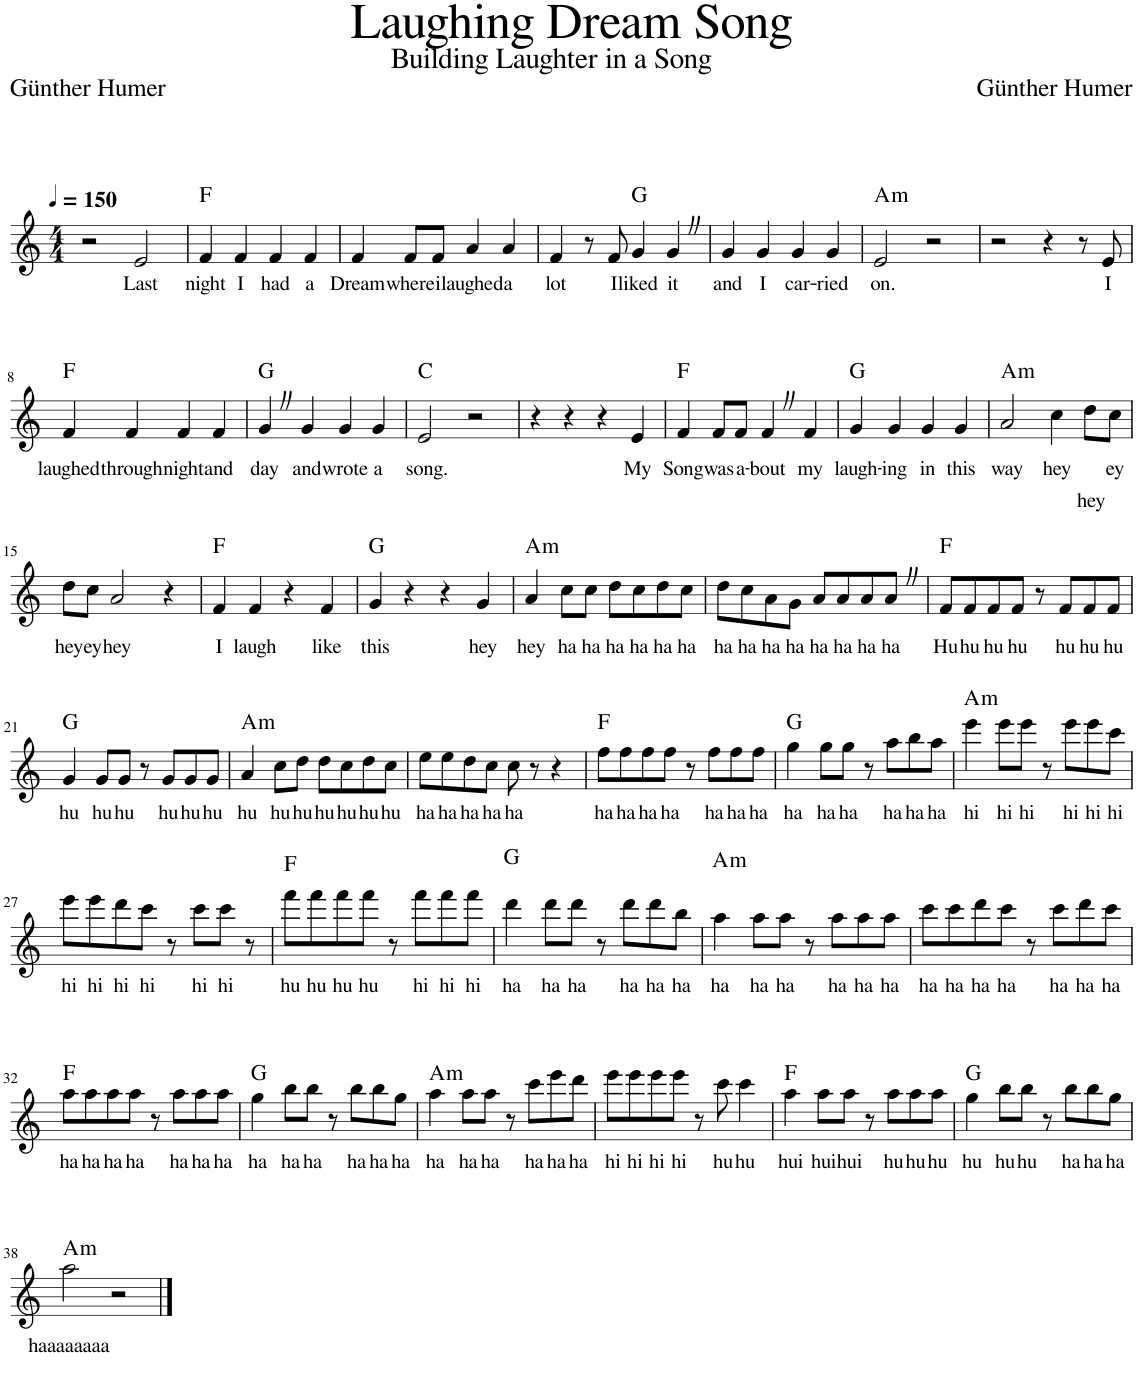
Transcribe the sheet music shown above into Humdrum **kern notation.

**kern	**text	**harte
*part1	*part1	*part1
*staff1	*staff1	*
*I"Choir	*	*
*I'Ch	*	*
*clefG2	*	*
*k[]	*	*
*M4/4	*	*
=1	=1	=1
!LO:TX:a:B:t=𝅘𝅥 = 150	!	!
2r	.	.
!	!LO:LY:b	!
2e/	Last	.
=2	=2	=2
!	!LO:LY:b	!
4f/	night	F:maj
!	!LO:LY:b	!
4f/	I	.
!	!LO:LY:b	!
4f/	had	.
!	!LO:LY:b	!
4f/	a	.
=3	=3	=3
!	!LO:LY:b	!
4f/	Dream	.
!	!LO:LY:b	!
8f/L	where	.
!	!LO:LY:b	!
8f/J	i	.
!	!LO:LY:b	!
4a/	laughed	.
!	!LO:LY:b	!
4a/	a	.
=4	=4	=4
!	!LO:LY:b	!
4f/	lot	.
8r	.	.
!	!LO:LY:b	!
8f/	I	.
!	!LO:LY:b	!
4g/	liked	G:maj
!	!LO:LY:b	!
4gZ/	it	.
=5	=5	=5
!	!LO:LY:b	!
4g/	and	.
!	!LO:LY:b	!
4g/	I	.
!	!LO:LY:b	!
4g/	car-	.
!	!LO:LY:b	!
4g/	-ried	.
=6	=6	=6
!	!LO:LY:b	!LO:H:kt=m
2e/	on.	A:min
2r	.	.
=7	=7	=7
2r	.	.
4r	.	.
8r	.	.
!	!LO:LY:b	!
8e/	I	.
!!LO:LB:g=z
=8	=8	=8
!	!LO:LY:b	!
4f/	laughed	F:maj
!	!LO:LY:b	!
4f/	through	.
!	!LO:LY:b	!
4f/	night	.
!	!LO:LY:b	!
4f/	and	.
=9	=9	=9
!	!LO:LY:b	!
4gZ/	day	G:maj
!	!LO:LY:b	!
4g/	and	.
!	!LO:LY:b	!
4g/	wrote	.
!	!LO:LY:b	!
4g/	a	.
=10	=10	=10
!	!LO:LY:b	!
2e/	song.	C:maj
2r	.	.
=11	=11	=11
4r	.	.
4r	.	.
4r	.	.
!	!LO:LY:b	!
4e/	My	.
=12	=12	=12
!	!LO:LY:b	!
4f/	Song	F:maj
!	!LO:LY:b	!
8f/L	was	.
!	!LO:LY:b	!
8f/J	a-	.
!	!LO:LY:b	!
4fZ/	-bout	.
!	!LO:LY:b	!
4f/	my	.
=13	=13	=13
!	!LO:LY:b	!
4g/	laugh-	G:maj
!	!LO:LY:b	!
4g/	-ing	.
!	!LO:LY:b	!
4g/	in	.
!	!LO:LY:b	!
4g/	this	.
=14	=14	=14
!	!LO:LY:b	!LO:H:kt=m
2a/	way	A:min
!	!LO:LY:b	!
4cc\	hey	.
!	!LO:LY:b	!
8dd\L	hey	.
!	!LO:LY:b	!
8cc\J	ey	.
!!LO:LB:g=z
=15	=15	=15
!	!LO:LY:b	!
8dd\L	hey	.
!	!LO:LY:b	!
8cc\J	ey	.
!	!LO:LY:b	!
2a/	hey	.
4r	.	.
=16	=16	=16
!	!LO:LY:b	!
4f/	I	F:maj
!	!LO:LY:b	!
4f/	laugh	.
4r	.	.
!	!LO:LY:b	!
4f/	like	.
=17	=17	=17
!	!LO:LY:b	!
4g/	this	G:maj
4r	.	.
4r	.	.
!	!LO:LY:b	!
4g/	hey	.
=18	=18	=18
!	!LO:LY:b	!LO:H:kt=m
4a/	hey	A:min
!	!LO:LY:b	!
8cc\L	ha	.
!	!LO:LY:b	!
8cc\J	ha	.
!	!LO:LY:b	!
8dd\L	ha	.
!	!LO:LY:b	!
8cc\	ha	.
!	!LO:LY:b	!
8dd\	ha	.
!	!LO:LY:b	!
8cc\J	ha	.
=19	=19	=19
!	!LO:LY:b	!
8dd\L	ha	.
!	!LO:LY:b	!
8cc\	ha	.
!	!LO:LY:b	!
8a\	ha	.
!	!LO:LY:b	!
8g\J	ha	.
!	!LO:LY:b	!
8a/L	ha	.
!	!LO:LY:b	!
8a/	ha	.
!	!LO:LY:b	!
8a/	ha	.
!	!LO:LY:b	!
8aZ/J	ha	.
=20	=20	=20
!	!LO:LY:b	!
8f/L	Hu	F:maj
!	!LO:LY:b	!
8f/	hu	.
!	!LO:LY:b	!
8f/	hu	.
!	!LO:LY:b	!
8f/J	hu	.
8r	.	.
!	!LO:LY:b	!
8f/L	hu	.
!	!LO:LY:b	!
8f/	hu	.
!	!LO:LY:b	!
8f/J	hu	.
!!LO:LB:g=z
=21	=21	=21
!	!LO:LY:b	!
4g/	hu	G:maj
!	!LO:LY:b	!
8g/L	hu	.
!	!LO:LY:b	!
8g/J	hu	.
8r	.	.
!	!LO:LY:b	!
8g/L	hu	.
!	!LO:LY:b	!
8g/	hu	.
!	!LO:LY:b	!
8g/J	hu	.
=22	=22	=22
!	!LO:LY:b	!LO:H:kt=m
4a/	hu	A:min
!	!LO:LY:b	!
8cc\L	hu	.
!	!LO:LY:b	!
8dd\J	hu	.
!	!LO:LY:b	!
8dd\L	hu	.
!	!LO:LY:b	!
8cc\	hu	.
!	!LO:LY:b	!
8dd\	hu	.
!	!LO:LY:b	!
8cc\J	hu	.
=23	=23	=23
!	!LO:LY:b	!
8ee\L	ha	.
!	!LO:LY:b	!
8ee\	ha	.
!	!LO:LY:b	!
8dd\	ha	.
!	!LO:LY:b	!
8cc\J	ha	.
!	!LO:LY:b	!
8cc\	ha	.
8r	.	.
4r	.	.
=24	=24	=24
!	!LO:LY:b	!
8ff\L	ha	F:maj
!	!LO:LY:b	!
8ff\	ha	.
!	!LO:LY:b	!
8ff\	ha	.
!	!LO:LY:b	!
8ff\J	ha	.
8r	.	.
!	!LO:LY:b	!
8ff\L	ha	.
!	!LO:LY:b	!
8ff\	ha	.
!	!LO:LY:b	!
8ff\J	ha	.
=25	=25	=25
!	!LO:LY:b	!
4gg\	ha	G:maj
!	!LO:LY:b	!
8gg\L	ha	.
!	!LO:LY:b	!
8gg\J	ha	.
8r	.	.
!	!LO:LY:b	!
8aa\L	ha	.
!	!LO:LY:b	!
8bb\	ha	.
!	!LO:LY:b	!
8aa\J	ha	.
=26	=26	=26
!	!LO:LY:b	!LO:H:kt=m
4eee\	hi	A:min
!	!LO:LY:b	!
8eee\L	hi	.
!	!LO:LY:b	!
8eee\J	hi	.
8r	.	.
!	!LO:LY:b	!
8eee\L	hi	.
!	!LO:LY:b	!
8eee\	hi	.
!	!LO:LY:b	!
8ccc\J	hi	.
!!LO:LB:g=z
=27	=27	=27
!	!LO:LY:b	!
8eee\L	hi	.
!	!LO:LY:b	!
8eee\	hi	.
!	!LO:LY:b	!
8ddd\	hi	.
!	!LO:LY:b	!
8ccc\J	hi	.
8r	.	.
!	!LO:LY:b	!
8ccc\L	hi	.
!	!LO:LY:b	!
8ccc\J	hi	.
8r	.	.
=28	=28	=28
!	!LO:LY:b	!
8fff\L	hu	F:maj
!	!LO:LY:b	!
8fff\	hu	.
!	!LO:LY:b	!
8fff\	hu	.
!	!LO:LY:b	!
8fff\J	hu	.
8r	.	.
!	!LO:LY:b	!
8fff\L	hi	.
!	!LO:LY:b	!
8fff\	hi	.
!	!LO:LY:b	!
8fff\J	hi	.
=29	=29	=29
!	!LO:LY:b	!
4ddd\	ha	G:maj
!	!LO:LY:b	!
8ddd\L	ha	.
!	!LO:LY:b	!
8ddd\J	ha	.
8r	.	.
!	!LO:LY:b	!
8ddd\L	ha	.
!	!LO:LY:b	!
8ddd\	ha	.
!	!LO:LY:b	!
8bb\J	ha	.
=30	=30	=30
!	!LO:LY:b	!LO:H:kt=m
4aa\	ha	A:min
!	!LO:LY:b	!
8aa\L	ha	.
!	!LO:LY:b	!
8aa\J	ha	.
8r	.	.
!	!LO:LY:b	!
8aa\L	ha	.
!	!LO:LY:b	!
8aa\	ha	.
!	!LO:LY:b	!
8aa\J	ha	.
=31	=31	=31
!	!LO:LY:b	!
8ccc\L	ha	.
!	!LO:LY:b	!
8ccc\	ha	.
!	!LO:LY:b	!
8ddd\	ha	.
!	!LO:LY:b	!
8ccc\J	ha	.
8r	.	.
!	!LO:LY:b	!
8ccc\L	ha	.
!	!LO:LY:b	!
8ddd\	ha	.
!	!LO:LY:b	!
8ccc\J	ha	.
!!LO:LB:g=z
=32	=32	=32
!	!LO:LY:b	!
8aa\L	ha	F:maj
!	!LO:LY:b	!
8aa\	ha	.
!	!LO:LY:b	!
8aa\	ha	.
!	!LO:LY:b	!
8aa\J	ha	.
8r	.	.
!	!LO:LY:b	!
8aa\L	ha	.
!	!LO:LY:b	!
8aa\	ha	.
!	!LO:LY:b	!
8aa\J	ha	.
=33	=33	=33
!	!LO:LY:b	!
4gg\	ha	G:maj
!	!LO:LY:b	!
8bb\L	ha	.
!	!LO:LY:b	!
8bb\J	ha	.
8r	.	.
!	!LO:LY:b	!
8bb\L	ha	.
!	!LO:LY:b	!
8bb\	ha	.
!	!LO:LY:b	!
8gg\J	ha	.
=34	=34	=34
!	!LO:LY:b	!LO:H:kt=m
4aa\	ha	A:min
!	!LO:LY:b	!
8aa\L	ha	.
!	!LO:LY:b	!
8aa\J	ha	.
8r	.	.
!	!LO:LY:b	!
8ccc\L	ha	.
!	!LO:LY:b	!
8eee\	ha	.
!	!LO:LY:b	!
8ddd\J	ha	.
=35	=35	=35
!	!LO:LY:b	!
8eee\L	hi	.
!	!LO:LY:b	!
8eee\	hi	.
!	!LO:LY:b	!
8eee\	hi	.
!	!LO:LY:b	!
8eee\J	hi	.
8r	.	.
!	!LO:LY:b	!
8ccc\	hu	.
!	!LO:LY:b	!
4ccc\	hu	.
=36	=36	=36
!	!LO:LY:b	!
4aa\	hui	F:maj
!	!LO:LY:b	!
8aa\L	hui	.
!	!LO:LY:b	!
8aa\J	hui	.
8r	.	.
!	!LO:LY:b	!
8aa\L	hu	.
!	!LO:LY:b	!
8aa\	hu	.
!	!LO:LY:b	!
8aa\J	hu	.
=37	=37	=37
!	!LO:LY:b	!
4gg\	hu	G:maj
!	!LO:LY:b	!
8bb\L	hu	.
!	!LO:LY:b	!
8bb\J	hu	.
8r	.	.
!	!LO:LY:b	!
8bb\L	ha	.
!	!LO:LY:b	!
8bb\	ha	.
!	!LO:LY:b	!
8gg\J	ha	.
!!LO:LB:g=z
=38	=38	=38
!	!LO:LY:b	!LO:H:kt=m
2aa\	haaaaaaaa	A:min
2r	.	.
==	==	==
*-	*-	*-
